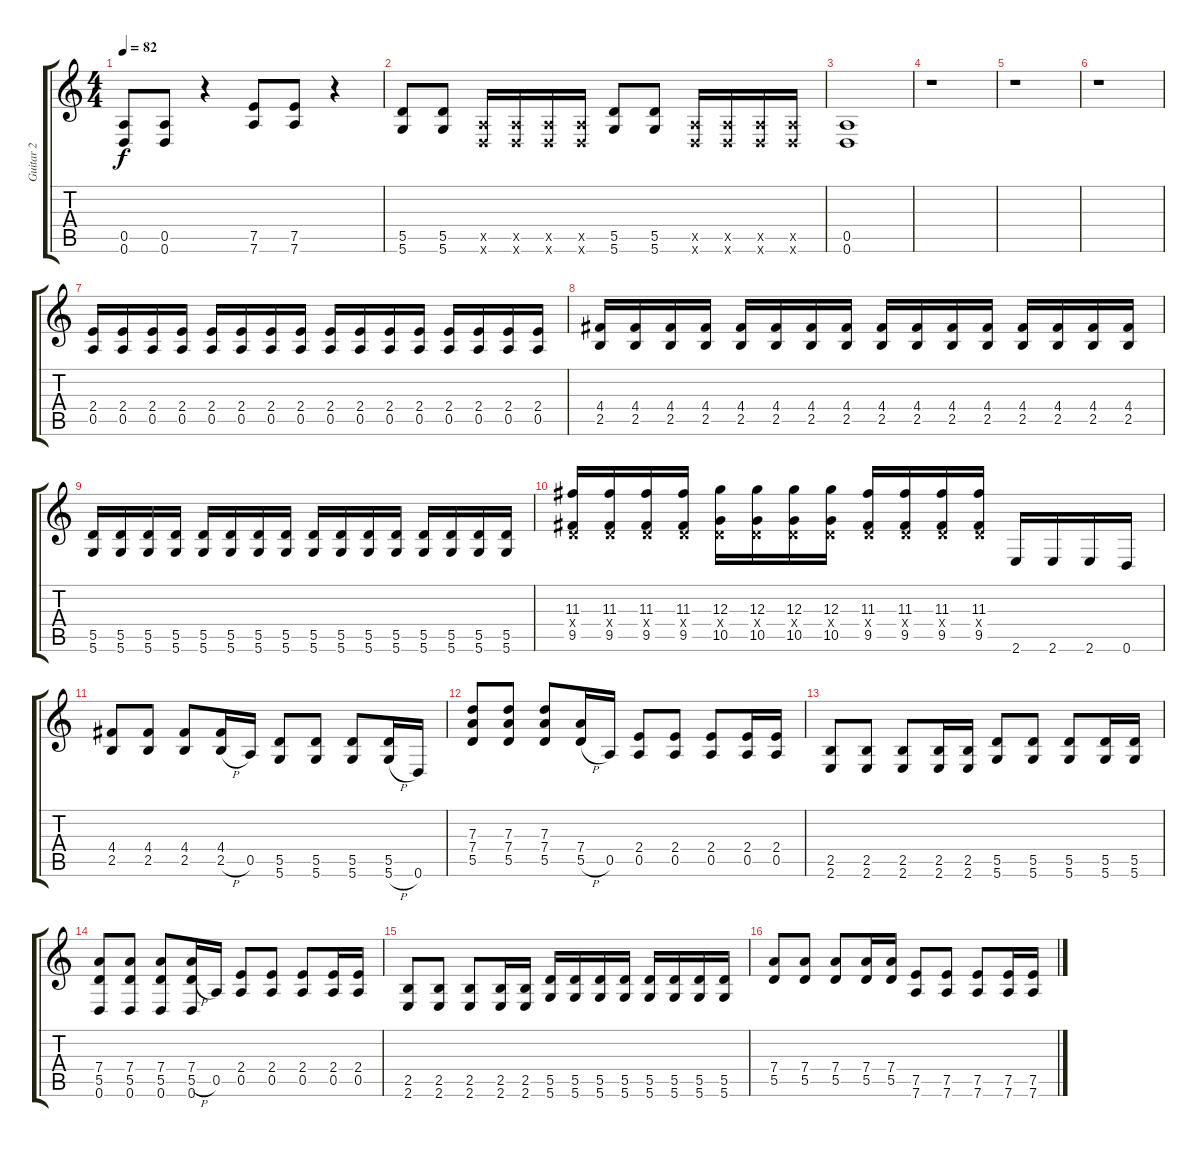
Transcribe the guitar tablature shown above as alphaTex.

\track ("Guitar 2" "Guitar 2") {instrument distortionguitar}
\staff {score tabs}
\tuning (E4 B3 G3 D3 A2 D2) {hide}
\ts (4 4)
\tempo 82
\clef g2
\ks c
(0.5 0.6).8{dy f} (0.5 0.6).8 r.4 (7.5 7.6).8 (7.5 7.6).8 r.4 |
(5.5 5.6).8 (5.5 5.6).8 (0.5{x} 0.6{x}).16 (0.5{x} 0.6{x}).16 (0.5{x} 0.6{x}).16 (0.5{x} 0.6{x}).16 (5.5 5.6).8 (5.5 5.6).8 (0.5{x} 0.6{x}).16 (0.5{x} 0.6{x}).16 (0.5{x} 0.6{x}).16 (0.5{x} 0.6{x}).16 |
(0.5 0.6).1{volume 5} |
r.1 |
r.1 |
r.1 |
(2.4 0.5).16{volume 8 instrument electricguitarmuted} (2.4 0.5).16 (2.4 0.5).16 (2.4 0.5).16 (2.4 0.5).16 (2.4 0.5).16 (2.4 0.5).16 (2.4 0.5).16 (2.4 0.5).16 (2.4 0.5).16 (2.4 0.5).16 (2.4 0.5).16 (2.4 0.5).16 (2.4 0.5).16 (2.4 0.5).16 (2.4 0.5).16 |
(4.4 2.5).16 (4.4 2.5).16 (4.4 2.5).16 (4.4 2.5).16 (4.4 2.5).16 (4.4 2.5).16 (4.4 2.5).16 (4.4 2.5).16 (4.4 2.5).16 (4.4 2.5).16 (4.4 2.5).16 (4.4 2.5).16 (4.4 2.5).16 (4.4 2.5).16 (4.4 2.5).16 (4.4 2.5).16 |
(5.5 5.6).16{volume 12 instrument distortionguitar} (5.5 5.6).16 (5.5 5.6).16 (5.5 5.6).16 (5.5 5.6).16 (5.5 5.6).16 (5.5 5.6).16 (5.5 5.6).16 (5.5 5.6).16 (5.5 5.6).16 (5.5 5.6).16 (5.5 5.6).16 (5.5 5.6).16 (5.5 5.6).16 (5.5 5.6).16 (5.5 5.6).16 |
(11.3 0.4{x} 9.5).16 (11.3 0.4{x} 9.5).16 (11.3 0.4{x} 9.5).16 (11.3 0.4{x} 9.5).16 (12.3 0.4{x} 10.5).16 (12.3 0.4{x} 10.5).16 (12.3 0.4{x} 10.5).16 (12.3 0.4{x} 10.5).16 (11.3 0.4{x} 9.5).16 (11.3 0.4{x} 9.5).16 (11.3 0.4{x} 9.5).16 (11.3 0.4{x} 9.5).16 2.6.16 2.6.16 2.6.16 0.6.16 |
(4.4 2.5).8 (4.4 2.5).8 (4.4 2.5).8 (4.4 2.5{h}).16 0.5.16 (5.5 5.6).8 (5.5 5.6).8 (5.5 5.6).8 (5.5 5.6{h}).16 0.6.16 |
(7.3 7.4 5.5).8 (7.3 7.4 5.5).8 (7.3 7.4 5.5).8 (7.4 5.5{h}).16 0.5.16 (2.4 0.5).8 (2.4 0.5).8 (2.4 0.5).8 (2.4 0.5).16 (2.4 0.5).16 |
(2.5 2.6).8 (2.5 2.6).8 (2.5 2.6).8 (2.5 2.6).16 (2.5 2.6).16 (5.5 5.6).8 (5.5 5.6).8 (5.5 5.6).8 (5.5 5.6).16 (5.5 5.6).16 |
(7.4 5.5 0.6).8 (7.4 5.5 0.6).8 (7.4 5.5 0.6).8 (7.4 5.5{h} 0.6).16 0.5.16 (2.4 0.5).8 (2.4 0.5).8 (2.4 0.5).8 (2.4 0.5).16 (2.4 0.5).16 |
(2.5 2.6).8 (2.5 2.6).8 (2.5 2.6).8 (2.5 2.6).16 (2.5 2.6).16 (5.5 5.6).16 (5.5 5.6).16 (5.5 5.6).16 (5.5 5.6).16 (5.5 5.6).16 (5.5 5.6).16 (5.5 5.6).16 (5.5 5.6).16 |
(7.4 5.5).8 (7.4 5.5).8 (7.4 5.5).8 (7.4 5.5).16 (7.4 5.5).16 (7.5 7.6).8 (7.5 7.6).8 (7.5 7.6).8 (7.5 7.6).16 (7.5 7.6).16
